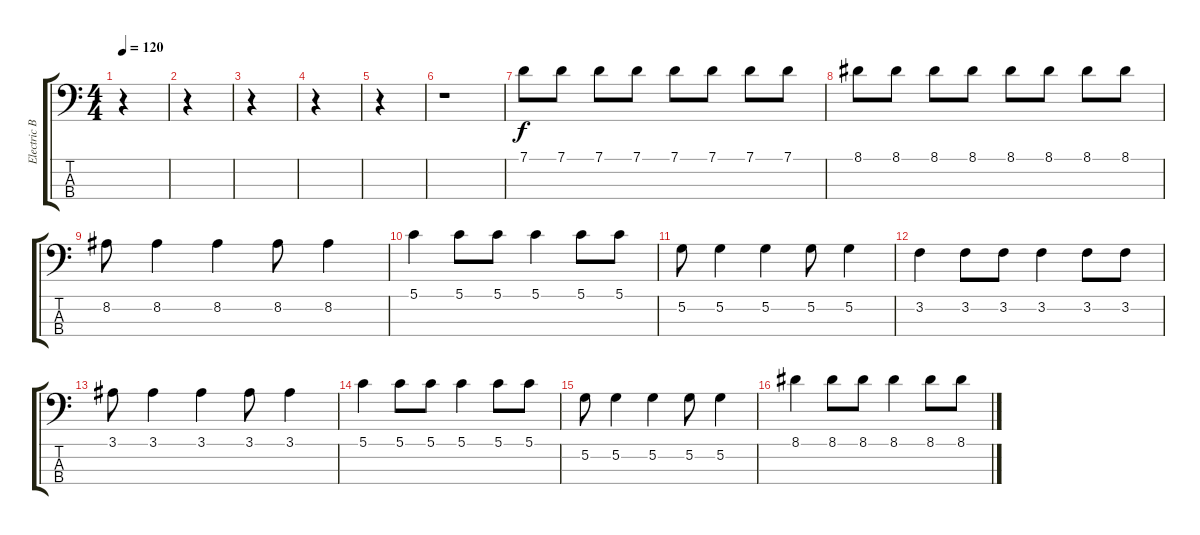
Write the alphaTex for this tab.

\track ("Electric Bass ( Pick )" "Electric B") {instrument electricbasspick}
\staff {score tabs}
\tuning (G2 D2 A1 E1) {hide}
\ts (4 4)
\tempo 120
\clef f4
\ks c
r.4{dy f} |
r.4 |
r.4 |
r.4 |
r.4 |
r.1 |
7.1.8 7.1.8 7.1.8 7.1.8 7.1.8 7.1.8 7.1.8 7.1.8 |
8.1.8 8.1.8 8.1.8 8.1.8 8.1.8 8.1.8 8.1.8 8.1.8 |
8.2.8 8.2.4 8.2.4 8.2.8 8.2.4 |
5.1.4 5.1.8 5.1.8 5.1.4 5.1.8 5.1.8 |
5.2.8 5.2.4 5.2.4 5.2.8 5.2.4 |
3.2.4 3.2.8 3.2.8 3.2.4 3.2.8 3.2.8 |
3.1.8 3.1.4 3.1.4 3.1.8 3.1.4 |
5.1.4 5.1.8 5.1.8 5.1.4 5.1.8 5.1.8 |
5.2.8 5.2.4 5.2.4 5.2.8 5.2.4 |
8.1.4 8.1.8 8.1.8 8.1.4 8.1.8 8.1.8
